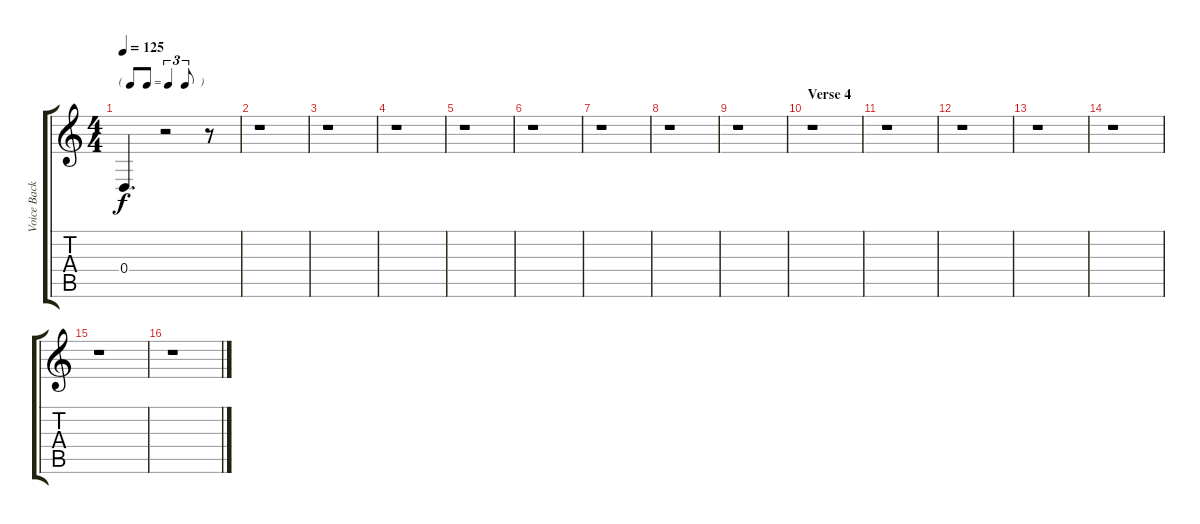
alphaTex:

\track ("Voice Back" "Voice Back") {instrument clarinet}
\staff {score tabs}
\tuning (E4 B3 G3 D3 A2 E2) {hide}
\ts (4 4)
\tf triplet8th
\tempo 125
\clef g2
\ks c
0.4.4{d dy f} r.2 r.8 |
r.1 |
r.1 |
r.1 |
r.1 |
r.1 |
r.1 |
r.1 |
r.1 |
\section ("" "Verse 4")
r.1 |
r.1 |
r.1 |
r.1 |
r.1 |
r.1 |
r.1
